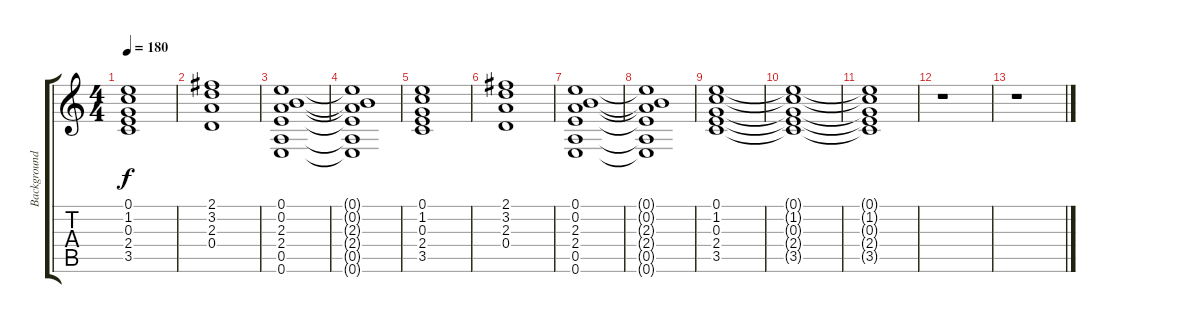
\track ("Background guitar" "Background") {instrument electricguitarjazz}
\staff {score tabs}
\tuning (E4 B3 G3 D3 A2 E2) {hide}
\ts (4 4)
\tempo 180
\clef g2
\ks c
(0.1 1.2 0.3 2.4 3.5).1{dy f} |
(2.1 3.2 2.3 0.4).1 |
(0.1 0.2 2.3 2.4 0.5 0.6).1 |
(0.1{t} 0.2{t} 2.3{t} 2.4{t} 0.5{t} 0.6{t}).1 |
(0.1 1.2 0.3 2.4 3.5).1 |
(2.1 3.2 2.3 0.4).1 |
(0.1 0.2 2.3 2.4 0.5 0.6).1 |
(0.1{t} 0.2{t} 2.3{t} 2.4{t} 0.5{t} 0.6{t}).1 |
(0.1 1.2 0.3 2.4 3.5).1 |
(0.1{t} 1.2{t} 0.3{t} 2.4{t} 3.5{t}).1 |
(0.1{t} 1.2{t} 0.3{t} 2.4{t} 3.5{t}).1 |
r.1 |
r.1
